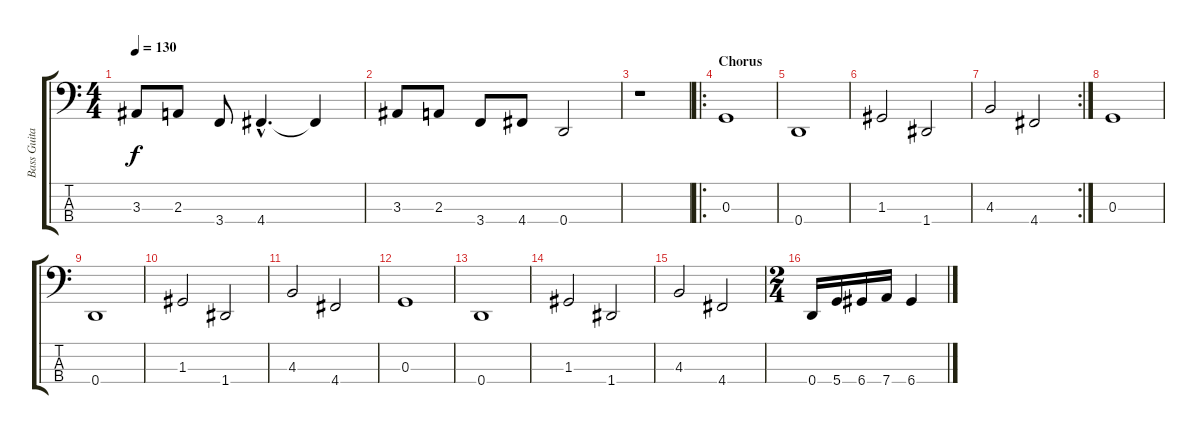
\track ("Bass Guitar" "Bass Guita") {instrument electricbassfinger}
\staff {score tabs}
\tuning (F2 C2 G1 D1) {hide}
\ts (4 4)
\tempo 130
\clef f4
\ks c
3.3.8{dy f} 2.3.8 3.4.8 4.4{hac}.4{d} 4.4{t}.4 |
3.3.8 2.3.8 3.4.8 4.4.8 0.4.2 |
r.1 |
\ro
\section ("" "Chorus")
0.3.1 |
0.4.1 |
1.3.2 1.4.2 |
\rc 2
4.3.2 4.4.2 |
0.3.1 |
0.4.1 |
1.3.2 1.4.2 |
4.3.2 4.4.2 |
0.3.1 |
0.4.1 |
1.3.2 1.4.2 |
4.3.2 4.4.2 |
\ts (2 4)
0.4.16 5.4.16 6.4.16 7.4.16 6.4.4
